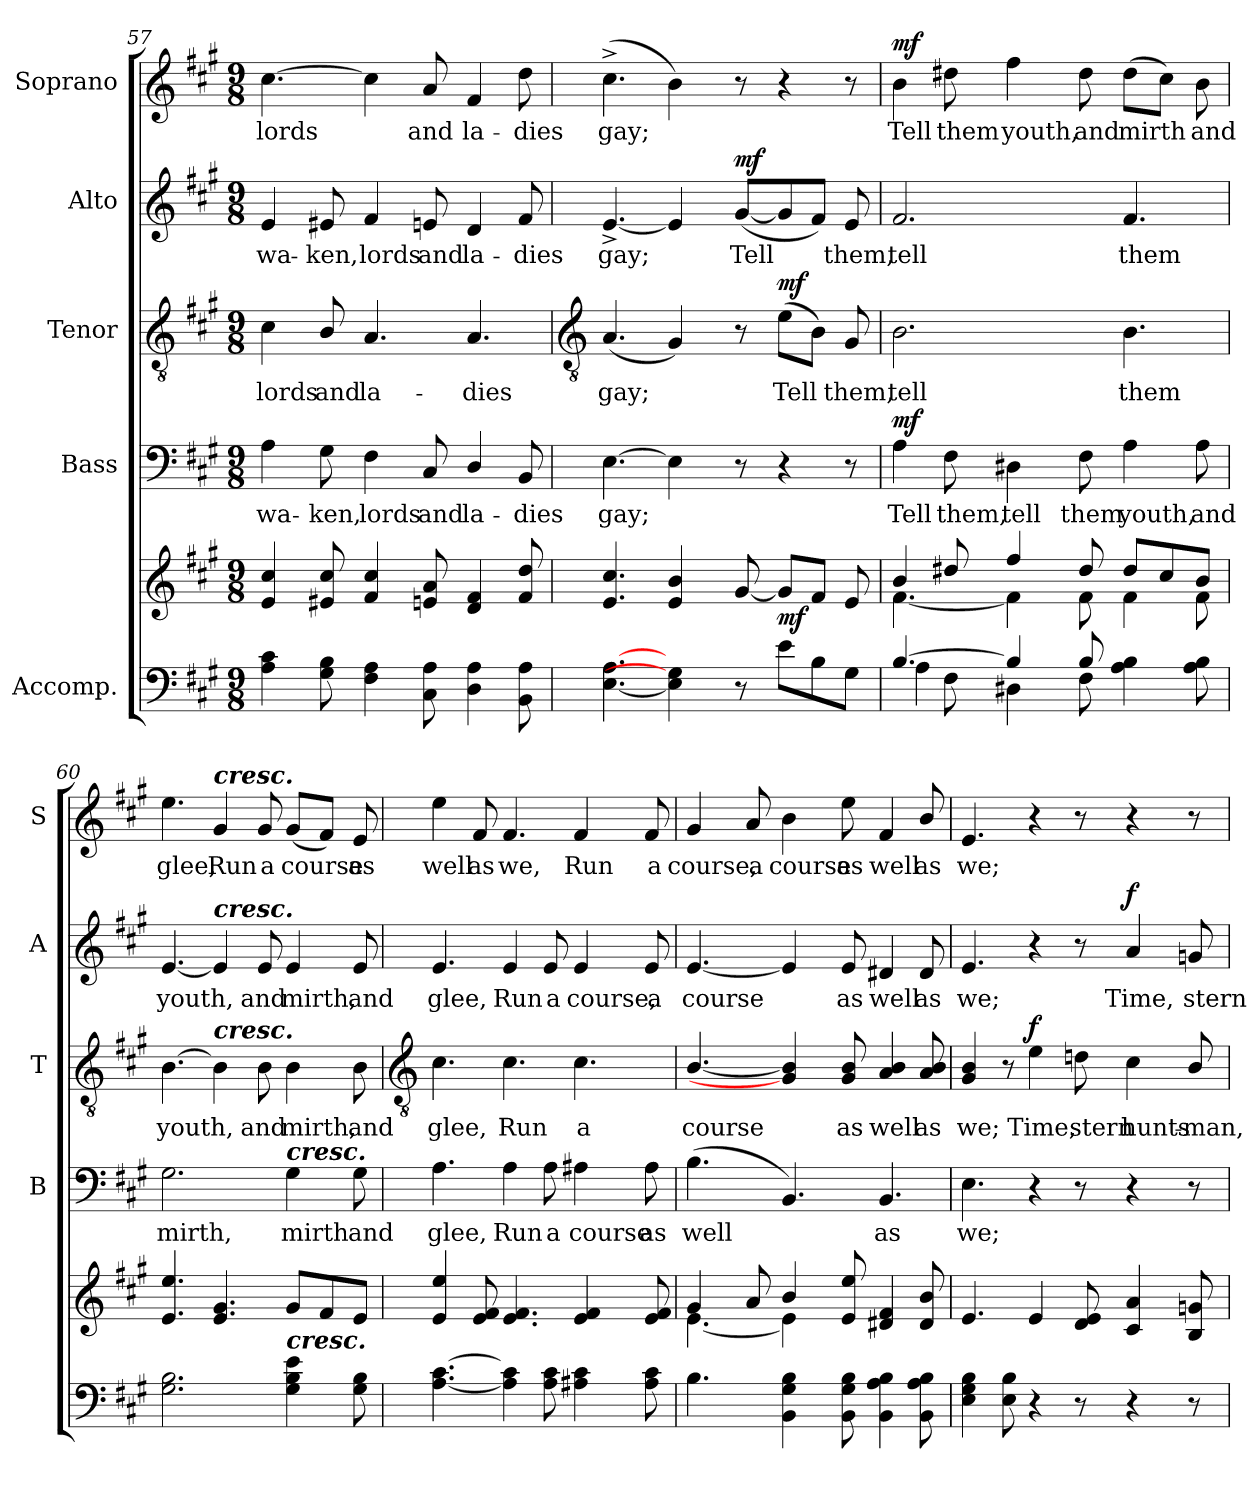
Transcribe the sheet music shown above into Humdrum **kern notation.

**kern	**kern	**dynam	**kern	**text	**dynam	**kern	**text	**dynam	**kern	**text	**dynam	**kern	**text	**dynam
*part5	*part5	*part5	*part4	*part4	*part4	*part3	*part3	*part3	*part2	*part2	*part2	*part1	*part1	*part1
*staff6	*staff5	*staff5/6	*staff4	*staff4	*staff4	*staff3	*staff3	*staff3	*staff2	*staff2	*staff2	*staff1	*staff1	*staff1
*I"Accomp.	*	*	*I"Bass	*	*	*I"Tenor	*	*	*I"Alto	*	*	*I"Soprano	*	*
*	*	*	*I'B	*	*	*I'T	*	*	*I'A	*	*	*I'S	*	*
*clefF4	*clefG2	*	*clefF4	*	*	*clefGv2	*	*	*clefG2	*	*	*clefG2	*	*
*k[f#c#g#]	*k[f#c#g#]	*	*k[f#c#g#]	*	*	*k[f#c#g#]	*	*	*k[f#c#g#]	*	*	*k[f#c#g#]	*	*
*A:	*A:	*	*A:	*	*	*A:	*	*	*A:	*	*	*A:	*	*
*M9/8	*M9/8	*	*M9/8	*	*	*M9/8	*	*	*M9/8	*	*	*M9/8	*	*
=57	=57	=57	=57	=57	=57	=57	=57	=57	=57	=57	=57	=57	=57	=57
*^	*^	*	*	*	*	*	*	*	*	*	*	*	*	*
!	!	!	!	!	!	!LO:LY:b	!	!	!LO:LY:b	!	!	!LO:LY:b	!	!	!LO:LY:b	!
1ryy	4A\ 4c#\	4e/ 4cc#/	1ryy	.	4A	wa-	.	4c#	lords	.	4e	wa-	.	[4.cc#	lords	.
!	!	!	!	!	!	!LO:LY:b	!	!	!LO:LY:b	!	!	!LO:LY:b	!	!	!	!
.	8G#\ 8B\	8e#X/ 8cc#/	.	.	8G#	-ken,	.	8B/	and	.	8e#X	-ken,	.	.	.	.
!	!	!	!	!	!	!LO:LY:b	!	!	!LO:LY:b	!	!	!LO:LY:b	!	!	!	!
.	4F#\ 4A\	4f#/ 4cc#/	.	.	4F#	lords	.	4.A	la-	.	4f#	lords	.	4cc#]	.	.
!	!	!	!	!	!	!LO:LY:b	!	!	!	!	!	!LO:LY:b	!	!	!LO:LY:b	!
.	8C#\ 8A\	8en/ 8a/	.	.	8C#	and	.	.	.	.	8en	and	.	8a	and	.
!	!	!	!	!	!	!LO:LY:b	!	!	!LO:LY:b	!	!	!LO:LY:b	!	!	!LO:LY:b	!
.	4D\ 4A\	4d/ 4f#/	.	.	4D/	la-	.	4.A	-dies	.	4d	la-	.	4f#	la-	.
!	!	!	!	!	!	!LO:LY:b	!	!	!	!	!	!LO:LY:b	!	!	!LO:LY:b	!
8ryy	8BB\ 8A\	8f#/ 8dd/	8ryy	.	8BB	-dies	.	.	.	.	8f#	-dies	.	8dd	-dies	.
!!LO:LB:g=z
=58	=58	=58	=58	=58	=58	=58	=58	=58	=58	=58	=58	=58	=58	=58	=58	=58
*	*	*	*	*	*	*	*	*clefGv2	*	*	*	*	*	*	*	*
!	!	!	!	!	!	!LO:LY:b	!	!	!LO:LY:b	!	!	!LO:LY:b	!	!	!LO:LY:b	!
1ryy	[4.E\ [4.A\	4.e/ 4.cc#/	2ryy	.	[4.E	gay;	.	(<4.A	gay;	.	[4.e^	gay;	.	(>4.cc#^	gay;	.
.	4E\] 4G#\]	4e/ 4b/	.	.	4E]	.	.	4G#)	.	.	4e]	.	.	4b)	.	.
.	.	.	8ryy	.	.	.	.	.	.	.	.	.	.	.	.	.
!	!	!	!	!	!	!	!	!	!	!	!	!LO:LY:b	!LO:DY:b	!	!	!
.	8r	[8g#/	2ryy	.	8r	.	.	8r	.	.	(<[8g#L	Tell	mf	8r	.	.
!	!	!	!	!LO:DY:b	!	!	!	!	!LO:LY:b	!LO:DY:b	!	!	!	!	!	!
.	8e\L	8g#/L]	.	mf	4r	.	.	(>8eL	Tell	mf	8g#]	.	.	4r	.	.
.	8B\	8f#/J	.	.	.	.	.	8BJ)	.	.	8f#J)	.	.	.	.	.
!	!	!	!	!	!	!	!	!	!LO:LY:b	!	!	!LO:LY:b	!	!	!	!
8ryy	8G#\J	8e/	.	.	8r	.	.	8G#	them,	.	8e	them,	.	8r	.	.
=59	=59	=59	=59	=59	=59	=59	=59	=59	=59	=59	=59	=59	=59	=59	=59	=59
!	!	!	!	!	!	!LO:LY:b	!LO:DY:b	!	!LO:LY:b	!	!	!LO:LY:b	!	!	!LO:LY:b	!LO:DY:b
[4.B/	4A\	4b/	[4.f#\	.	4A	Tell	mf	2.B	tell	.	2.f#	tell	.	4b	Tell	mf
!	!	!	!	!	!	!LO:LY:b	!	!	!	!	!	!	!	!	!LO:LY:b	!
.	8F#\	8dd#X/	.	.	8F#	them,	.	.	.	.	.	.	.	8dd#X	them	.
!	!	!	!	!	!	!LO:LY:b	!	!	!	!	!	!	!	!	!LO:LY:b	!
4B/]	4D#X\	4ff#/	4f#\]	.	4D#X	tell	.	.	.	.	.	.	.	4ff#	youth,	.
!	!	!	!	!	!	!LO:LY:b	!	!	!	!	!	!	!	!	!LO:LY:b	!
8B/	8F#\	8dd#/	8f#\	.	8F#	them	.	.	.	.	.	.	.	8dd#	and	.
!	!	!	!	!	!	!LO:LY:b	!	!	!LO:LY:b	!	!	!LO:LY:b	!	!	!LO:LY:b	!
4.ryy	4A\ 4B\	8dd#/L	4f#\	.	4A	youth,	.	4.B	them	.	4.f#	them	.	(>8dd#L	mirth	.
.	.	8cc#/	.	.	.	.	.	.	.	.	.	.	.	8cc#J)	.	.
!	!	!	!	!	!	!LO:LY:b	!	!	!	!	!	!	!	!	!LO:LY:b	!
.	8A\ 8B\	8b/J	8f#\	.	8A	and	.	.	.	.	.	.	.	8b	and	.
=60	=60	=60	=60	=60	=60	=60	=60	=60	=60	=60	=60	=60	=60	=60	=60	=60
!	!	!	!	!	!	!LO:LY:b	!	!	!LO:LY:b	!	!	!LO:LY:b	!	!	!LO:LY:b	!
1ryy	2.G#\ 2.B\	4.e/ 4.ee/	1ryy	.	2.G#	mirth,	.	[4.B	youth,	.	[4.e	youth,	.	4.ee	glee,	.
!	!	!	!	!	!	!	!	!	!	!	!	!	!	!LO:TX:a:Bi:t=cresc.	!	!
!	!	!	!	!	!	!	!	!	!	!	!LO:TX:a:Bi:t=cresc.	!	!	!	!	!
!	!	!	!	!	!	!	!	!LO:TX:a:Bi:t=cresc.	!	!	!	!	!	!	!	!
!	!	!	!	!	!	!	!	!	!	!	!	!	!	!	!LO:LY:b	!
.	.	4.e/ 4.g#/	.	.	.	.	.	4B]	.	.	4e]	.	.	4g#	Run	.
!	!	!	!	!	!	!	!	!	!LO:LY:b	!	!	!LO:LY:b	!	!	!LO:LY:b	!
.	.	.	.	.	.	.	.	8B	and	.	8e	and	.	8g#	a	.
!	!	!	!	!	!LO:TX:a:Bi:t=cresc.	!	!	!	!	!	!	!	!	!	!	!
!	!LO:TX:a:Bi:t=cresc.	!	!	!	!	!	!	!	!	!	!	!	!	!	!	!
!	!	!	!	!	!	!LO:LY:b	!	!	!LO:LY:b	!	!	!LO:LY:b	!	!	!LO:LY:b	!
.	4G#\ 4B\ 4e\	8g#/L	.	.	4G#	mirth	.	4B	mirth,	.	4e	mirth,	.	(<8g#L	course	.
.	.	8f#/	.	.	.	.	.	.	.	.	.	.	.	8f#J)	.	.
!	!	!	!	!	!	!LO:LY:b	!	!	!LO:LY:b	!	!	!LO:LY:b	!	!	!LO:LY:b	!
8ryy	8G#\ 8B\	8e/J	8ryy	.	8G#	and	.	8B	and	.	8e	and	.	8e	as	.
*v	*v	*	*	*	*	*	*	*	*	*	*	*	*	*	*	*
!!LO:LB:g=z
=61	=61	=61	=61	=61	=61	=61	=61	=61	=61	=61	=61	=61	=61	=61	=61
*	*	*	*	*	*	*	*clefGv2	*	*	*	*	*	*	*	*
*^	*	*	*	*	*	*	*	*	*	*	*	*	*	*	*
!	!	!	!	!	!	!LO:LY:b	!	!	!LO:LY:b	!	!	!LO:LY:b	!	!	!LO:LY:b	!
*v	*v	*	*	*	*	*	*	*	*	*	*	*	*	*	*	*
[4.A [4.c#	4e/ 4ee/	1ryy	.	4.A	glee,	.	4.c#	glee,	.	4.e	glee,	.	4ee	well	.
!	!	!	!	!	!	!	!	!	!	!	!	!	!	!LO:LY:b	!
.	8e/ 8f#/	.	.	.	.	.	.	.	.	.	.	.	8f#	as	.
!	!	!	!	!	!LO:LY:b	!	!	!LO:LY:b	!	!	!LO:LY:b	!	!	!LO:LY:b	!
4A] 4c#]	4.e/ 4.f#/	.	.	4A	Run	.	4.c#	Run	.	4e	Run	.	4.f#	we,	.
!	!	!	!	!	!LO:LY:b	!	!	!	!	!	!LO:LY:b	!	!	!	!
8A 8c#	.	.	.	8A	a	.	.	.	.	8e	a	.	.	.	.
!	!	!	!	!	!LO:LY:b	!	!	!LO:LY:b	!	!	!LO:LY:b	!	!	!LO:LY:b	!
4A#X 4c#	4e/ 4f#/	.	.	4A#X	course	.	4.c#	a	.	4e	course,	.	4f#	Run	.
!	!	!	!	!	!LO:LY:b	!	!	!	!	!	!LO:LY:b	!	!	!LO:LY:b	!
8A# 8c#	8e/ 8f#/	8ryy	.	8A#	as	.	.	.	.	8e	a	.	8f#	a	.
=62	=62	=62	=62	=62	=62	=62	=62	=62	=62	=62	=62	=62	=62	=62	=62
!	!	!	!	!	!LO:LY:b	!	!	!LO:LY:b	!	!	!LO:LY:b	!	!	!LO:LY:b	!
4.B	4g#/	[4.e\	.	(<4.B	well	.	[4.B/	course	.	[4.e	course	.	4g#	course,	.
!	!	!	!	!	!	!	!	!	!	!	!	!	!	!LO:LY:b	!
.	8a/	.	.	.	.	.	.	.	.	.	.	.	8a	a	.
!	!	!	!	!	!	!	!	!	!	!	!	!	!	!LO:LY:b	!
4BB 4G# 4B	4b/	4e\]	.	4.BB)	.	.	4G#] 4B]	.	.	4e]	.	.	4b	course	.
!	!	!	!	!	!	!	!	!LO:LY:b	!	!	!LO:LY:b	!	!	!LO:LY:b	!
8BB 8G# 8B	8e/ 8ee/	2ryy	.	.	.	.	8G# 8B	as	.	8e	as	.	8ee	as	.
!	!	!	!	!	!LO:LY:b	!	!	!LO:LY:b	!	!	!LO:LY:b	!	!	!LO:LY:b	!
4BB 4A 4B	4d#X/ 4f#/	.	.	4.BB	as	.	4A 4B	well	.	4d#X	well	.	4f#	well	.
!	!	!	!	!	!	!	!	!LO:LY:b	!	!	!LO:LY:b	!	!	!LO:LY:b	!
8BB 8A 8B	8d#/ 8b/	.	.	.	.	.	8A 8B	as	.	8d#	as	.	8b/	as	.
=63	=63	=63	=63	=63	=63	=63	=63	=63	=63	=63	=63	=63	=63	=63	=63
!	!	!	!	!	!LO:LY:b	!	!	!LO:LY:b	!	!	!LO:LY:b	!	!	!LO:LY:b	!
4E 4G# 4B	4.e/	1ryy	.	4.E	we;	.	4G# 4B	we;	.	4.e	we;	.	4.e	we;	.
8E 8B	.	.	.	.	.	.	8r	.	.	.	.	.	.	.	.
!	!	!	!	!	!	!	!	!LO:LY:b	!LO:DY:b	!	!	!	!	!	!
4r	4e/	.	.	4r	.	.	4e	Time,	f	4r	.	.	4r	.	.
!	!	!	!	!	!	!	!	!LO:LY:b	!	!	!	!	!	!	!
8r	8d/ 8e/	.	.	8r	.	.	8dn	stern	.	8r	.	.	8r	.	.
!	!	!	!	!	!	!	!	!LO:LY:b	!	!	!LO:LY:b	!LO:DY:b	!	!	!
4r	4c#/ 4a/	.	.	4r	.	.	4c#	hunts-	.	4a	Time,	f	4r	.	.
!	!	!	!	!	!	!	!	!LO:LY:b	!	!	!LO:LY:b	!	!	!	!
8r	8B/ 8gn/	8ryy	.	8r	.	.	8B/	-man,	.	8gn	stern	.	8r	.	.
*	*v	*v	*	*	*	*	*	*	*	*	*	*	*	*	*
=	=	=	=	=	=	=	=	=	=	=	=	=	=	=
*-	*-	*-	*-	*-	*-	*-	*-	*-	*-	*-	*-	*-	*-	*-
